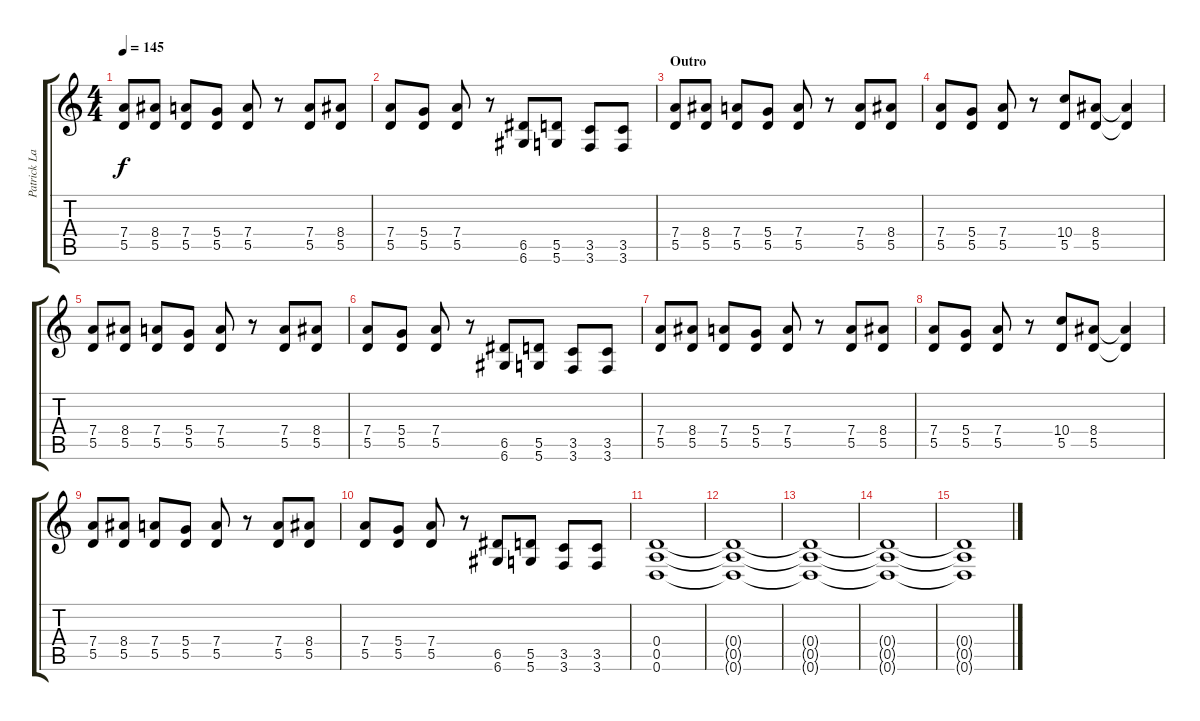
\track ("Patrick Lachman" "Patrick La") {instrument distortionguitar}
\staff {score tabs}
\tuning (E4 B3 G3 D3 A2 D2) {hide}
\ts (4 4)
\tempo 145
\clef g2
\ks c
(7.4 5.5).8{dy f} (8.4 5.5).8 (7.4 5.5).8 (5.4 5.5).8 (7.4 5.5).8 r.8 (7.4 5.5).8 (8.4 5.5).8 |
(7.4 5.5).8 (5.4 5.5).8 (7.4 5.5).8 r.8 (6.5 6.6).8 (5.5 5.6).8 (3.5 3.6).8 (3.5 3.6).8 |
\section ("" "Outro")
(7.4 5.5).8 (8.4 5.5).8 (7.4 5.5).8 (5.4 5.5).8 (7.4 5.5).8 r.8 (7.4 5.5).8 (8.4 5.5).8 |
(7.4 5.5).8 (5.4 5.5).8 (7.4 5.5).8 r.8 (10.4 5.5).8 (8.4 5.5).8 (8.4{t} 5.5{t}).4 |
(7.4 5.5).8 (8.4 5.5).8 (7.4 5.5).8 (5.4 5.5).8 (7.4 5.5).8 r.8 (7.4 5.5).8 (8.4 5.5).8 |
(7.4 5.5).8 (5.4 5.5).8 (7.4 5.5).8 r.8 (6.5 6.6).8 (5.5 5.6).8 (3.5 3.6).8 (3.5 3.6).8 |
(7.4 5.5).8 (8.4 5.5).8 (7.4 5.5).8 (5.4 5.5).8 (7.4 5.5).8 r.8 (7.4 5.5).8 (8.4 5.5).8 |
(7.4 5.5).8 (5.4 5.5).8 (7.4 5.5).8 r.8 (10.4 5.5).8 (8.4 5.5).8 (8.4{t} 5.5{t}).4 |
(7.4 5.5).8 (8.4 5.5).8 (7.4 5.5).8 (5.4 5.5).8 (7.4 5.5).8 r.8 (7.4 5.5).8 (8.4 5.5).8 |
(7.4 5.5).8 (5.4 5.5).8 (7.4 5.5).8 r.8 (6.5 6.6).8 (5.5 5.6).8 (3.5 3.6).8 (3.5 3.6).8 |
(0.4 0.5 0.6).1 |
(0.4{t} 0.5{t} 0.6{t}).1 |
(0.4{t} 0.5{t} 0.6{t}).1{volume 0} |
(0.4{t} 0.5{t} 0.6{t}).1 |
(0.4{t} 0.5{t} 0.6{t}).1
